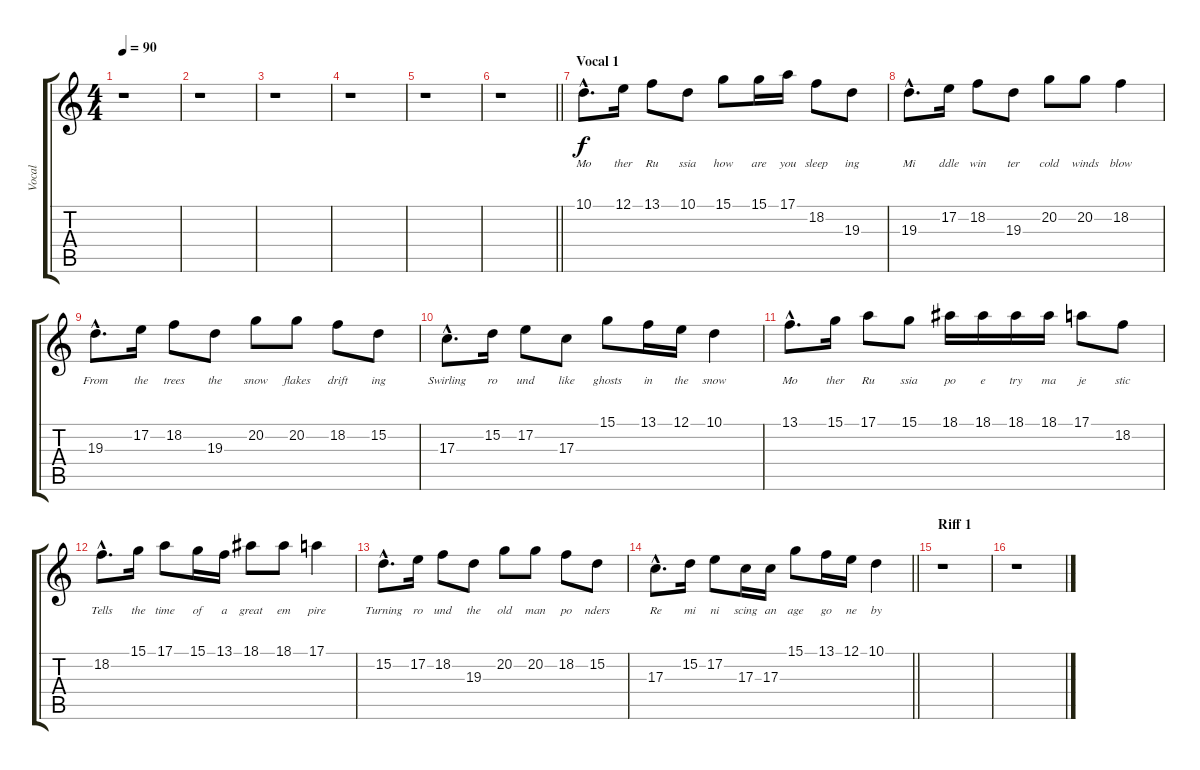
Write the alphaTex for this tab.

\track ("Vocal" "Vocal") {instrument lead6voice}
\staff {score tabs}
\tuning (E4 B3 G3 D3 A2 E2) {hide}
\ts (4 4)
\tempo 90
\clef g2
\ks c
r.1{dy f} |
r.1 |
r.1 |
r.1 |
r.1 |
\barLineRight lightlight
r.1 |
\section ("" "Vocal 1")
10.1{hac}.8{d lyrics (0 "Mo") lyrics (1 "") lyrics (2 "") lyrics (3 "") lyrics (4 "")} 12.1.16{lyrics (0 "ther") lyrics (1 "") lyrics (2 "") lyrics (3 "") lyrics (4 "")} 13.1.8{lyrics (0 "Ru") lyrics (1 "") lyrics (2 "") lyrics (3 "") lyrics (4 "")} 10.1.8{lyrics (0 "ssia") lyrics (1 "") lyrics (2 "") lyrics (3 "") lyrics (4 "")} 15.1.8{lyrics (0 "how") lyrics (1 "") lyrics (2 "") lyrics (3 "") lyrics (4 "")} 15.1.16{lyrics (0 "are") lyrics (1 "") lyrics (2 "") lyrics (3 "") lyrics (4 "")} 17.1.16{lyrics (0 "you") lyrics (1 "") lyrics (2 "") lyrics (3 "") lyrics (4 "")} 18.2.8{lyrics (0 "sleep") lyrics (1 "") lyrics (2 "") lyrics (3 "") lyrics (4 "")} 19.3.8{lyrics (0 "ing") lyrics (1 "") lyrics (2 "") lyrics (3 "") lyrics (4 "")} |
19.3{hac}.8{d lyrics (0 "Mi") lyrics (1 "") lyrics (2 "") lyrics (3 "") lyrics (4 "")} 17.2.16{lyrics (0 "ddle") lyrics (1 "") lyrics (2 "") lyrics (3 "") lyrics (4 "")} 18.2.8{lyrics (0 "win") lyrics (1 "") lyrics (2 "") lyrics (3 "") lyrics (4 "")} 19.3.8{lyrics (0 "ter") lyrics (1 "") lyrics (2 "") lyrics (3 "") lyrics (4 "")} 20.2.8{lyrics (0 "cold") lyrics (1 "") lyrics (2 "") lyrics (3 "") lyrics (4 "")} 20.2.8{lyrics (0 "winds") lyrics (1 "") lyrics (2 "") lyrics (3 "") lyrics (4 "")} 18.2.4{lyrics (0 "blow") lyrics (1 "") lyrics (2 "") lyrics (3 "") lyrics (4 "")} |
19.3{hac}.8{d lyrics (0 "From") lyrics (1 "") lyrics (2 "") lyrics (3 "") lyrics (4 "")} 17.2.16{lyrics (0 "the") lyrics (1 "") lyrics (2 "") lyrics (3 "") lyrics (4 "")} 18.2.8{lyrics (0 "trees") lyrics (1 "") lyrics (2 "") lyrics (3 "") lyrics (4 "")} 19.3.8{lyrics (0 "the") lyrics (1 "") lyrics (2 "") lyrics (3 "") lyrics (4 "")} 20.2.8{lyrics (0 "snow") lyrics (1 "") lyrics (2 "") lyrics (3 "") lyrics (4 "")} 20.2.8{lyrics (0 "flakes") lyrics (1 "") lyrics (2 "") lyrics (3 "") lyrics (4 "")} 18.2.8{lyrics (0 "drift") lyrics (1 "") lyrics (2 "") lyrics (3 "") lyrics (4 "")} 15.2.8{lyrics (0 "ing") lyrics (1 "") lyrics (2 "") lyrics (3 "") lyrics (4 "")} |
17.3{hac}.8{d lyrics (0 "Swirling") lyrics (1 "") lyrics (2 "") lyrics (3 "") lyrics (4 "")} 15.2.16{lyrics (0 "ro") lyrics (1 "") lyrics (2 "") lyrics (3 "") lyrics (4 "")} 17.2.8{lyrics (0 "und") lyrics (1 "") lyrics (2 "") lyrics (3 "") lyrics (4 "")} 17.3.8{lyrics (0 "like") lyrics (1 "") lyrics (2 "") lyrics (3 "") lyrics (4 "")} 15.1.8{lyrics (0 "ghosts") lyrics (1 "") lyrics (2 "") lyrics (3 "") lyrics (4 "")} 13.1.16{lyrics (0 "in") lyrics (1 "") lyrics (2 "") lyrics (3 "") lyrics (4 "")} 12.1.16{lyrics (0 "the") lyrics (1 "") lyrics (2 "") lyrics (3 "") lyrics (4 "")} 10.1.4{lyrics (0 "snow") lyrics (1 "") lyrics (2 "") lyrics (3 "") lyrics (4 "")} |
13.1{hac}.8{d lyrics (0 "Mo") lyrics (1 "") lyrics (2 "") lyrics (3 "") lyrics (4 "")} 15.1.16{lyrics (0 "ther") lyrics (1 "") lyrics (2 "") lyrics (3 "") lyrics (4 "")} 17.1.8{lyrics (0 "Ru") lyrics (1 "") lyrics (2 "") lyrics (3 "") lyrics (4 "")} 15.1.8{lyrics (0 "ssia") lyrics (1 "") lyrics (2 "") lyrics (3 "") lyrics (4 "")} 18.1.16{lyrics (0 "po") lyrics (1 "") lyrics (2 "") lyrics (3 "") lyrics (4 "")} 18.1.16{lyrics (0 "e") lyrics (1 "") lyrics (2 "") lyrics (3 "") lyrics (4 "")} 18.1.16{lyrics (0 "try") lyrics (1 "") lyrics (2 "") lyrics (3 "") lyrics (4 "")} 18.1.16{lyrics (0 "ma") lyrics (1 "") lyrics (2 "") lyrics (3 "") lyrics (4 "")} 17.1.8{lyrics (0 "je") lyrics (1 "") lyrics (2 "") lyrics (3 "") lyrics (4 "")} 18.2.8{lyrics (0 "stic") lyrics (1 "") lyrics (2 "") lyrics (3 "") lyrics (4 "")} |
18.2{hac}.8{d lyrics (0 "Tells") lyrics (1 "") lyrics (2 "") lyrics (3 "") lyrics (4 "")} 15.1.16{lyrics (0 "the") lyrics (1 "") lyrics (2 "") lyrics (3 "") lyrics (4 "")} 17.1.8{lyrics (0 "time") lyrics (1 "") lyrics (2 "") lyrics (3 "") lyrics (4 "")} 15.1.16{lyrics (0 "of") lyrics (1 "") lyrics (2 "") lyrics (3 "") lyrics (4 "")} 13.1.16{lyrics (0 "a") lyrics (1 "") lyrics (2 "") lyrics (3 "") lyrics (4 "")} 18.1.8{lyrics (0 "great") lyrics (1 "") lyrics (2 "") lyrics (3 "") lyrics (4 "")} 18.1.8{lyrics (0 "em") lyrics (1 "") lyrics (2 "") lyrics (3 "") lyrics (4 "")} 17.1.4{lyrics (0 "pire") lyrics (1 "") lyrics (2 "") lyrics (3 "") lyrics (4 "")} |
15.2{hac}.8{d lyrics (0 "Turning") lyrics (1 "") lyrics (2 "") lyrics (3 "") lyrics (4 "")} 17.2.16{lyrics (0 "ro") lyrics (1 "") lyrics (2 "") lyrics (3 "") lyrics (4 "")} 18.2.8{lyrics (0 "und") lyrics (1 "") lyrics (2 "") lyrics (3 "") lyrics (4 "")} 19.3.8{lyrics (0 "the") lyrics (1 "") lyrics (2 "") lyrics (3 "") lyrics (4 "")} 20.2.8{lyrics (0 "old") lyrics (1 "") lyrics (2 "") lyrics (3 "") lyrics (4 "")} 20.2.8{lyrics (0 "man") lyrics (1 "") lyrics (2 "") lyrics (3 "") lyrics (4 "")} 18.2.8{lyrics (0 "po") lyrics (1 "") lyrics (2 "") lyrics (3 "") lyrics (4 "")} 15.2.8{lyrics (0 "nders") lyrics (1 "") lyrics (2 "") lyrics (3 "") lyrics (4 "")} |
\barLineRight lightlight
17.3{hac}.8{d lyrics (0 "Re") lyrics (1 "") lyrics (2 "") lyrics (3 "") lyrics (4 "")} 15.2.16{lyrics (0 "mi") lyrics (1 "") lyrics (2 "") lyrics (3 "") lyrics (4 "")} 17.2.8{lyrics (0 "ni") lyrics (1 "") lyrics (2 "") lyrics (3 "") lyrics (4 "")} 17.3.16{lyrics (0 "scing") lyrics (1 "") lyrics (2 "") lyrics (3 "") lyrics (4 "")} 17.3.16{lyrics (0 "an") lyrics (1 "") lyrics (2 "") lyrics (3 "") lyrics (4 "")} 15.1.8{lyrics (0 "age") lyrics (1 "") lyrics (2 "") lyrics (3 "") lyrics (4 "")} 13.1.16{lyrics (0 "go") lyrics (1 "") lyrics (2 "") lyrics (3 "") lyrics (4 "")} 12.1.16{lyrics (0 "ne") lyrics (1 "") lyrics (2 "") lyrics (3 "") lyrics (4 "")} 10.1.4{lyrics (0 "by") lyrics (1 "") lyrics (2 "") lyrics (3 "") lyrics (4 "")} |
\section ("" "Riff 1")
r.1 |
r.1
